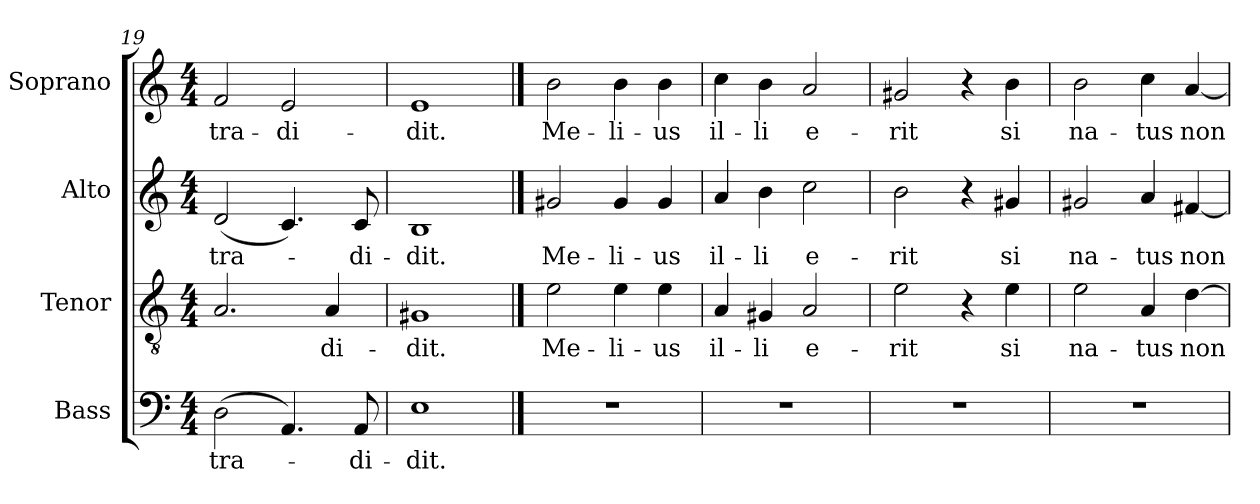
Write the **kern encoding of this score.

**kern	**text	**kern	**text	**kern	**text	**kern	**text
*part4	*part4	*part3	*part3	*part2	*part2	*part1	*part1
*staff4	*staff4	*staff3	*staff3	*staff2	*staff2	*staff1	*staff1
*I"Bass	*	*I"Tenor	*	*I"Alto	*	*I"Soprano	*
*I'B.	*	*I'T.	*	*I'A.	*	*I'S.	*
!!LO:LB:g=z
*clefF4	*	*clefGv2	*	*clefG2	*	*clefG2	*
*	*	*ITrd7c12	*	*	*	*	*
*k[]	*	*k[]	*	*k[]	*	*k[]	*
*C:	*	*C:	*	*C:	*	*C:	*
*M4/4	*	*M4/4	*	*M4/4	*	*M4/4	*
=19	=19	=19	=19	=19	=19	=19	=19
!	!LO:LY:b:color=#000000	!	!	!	!	!	!
!	!	!	!	!	!LO:LY:b:color=#000000	!	!
!	!	!	!	!	!	!	!LO:LY:b:color=#000000
(2Di\	tra-	2.AAi/	.	(2di/	tra-	2fi/	tra-
!	!	!	!	!	!	!	!LO:LY:b:color=#000000
4.AAi/)	.	.	.	4.ci/)	.	2ei/	-di-
!	!	!	!LO:LY:b:color=#000000	!	!	!	!
.	.	4AAi/	-di-	.	.	.	.
!	!LO:LY:b:color=#000000	!	!	!	!	!	!
!	!	!	!	!	!LO:LY:b:color=#000000	!	!
8AAi/	-di-	.	.	8ci/	-di-	.	.
=20	=20	=20	=20	=20	=20	=20	=20
!	!LO:LY:b:color=#000000	!	!	!	!	!	!
!	!	!	!LO:LY:b:color=#000000	!	!	!	!
!	!	!	!	!	!LO:LY:b:color=#000000	!	!
!	!	!	!	!	!	!	!LO:LY:b:color=#000000
1Ei	-dit.	1GG#Xi	-dit.	1Bi	-dit.	1ei	-dit.
==21	==21	==21	==21	==21	==21	==21	==21
!	!	!	!LO:LY:b:color=#000000	!	!	!	!
!	!	!	!	!	!LO:LY:b:color=#000000	!	!
!	!	!	!	!	!	!	!LO:LY:b:color=#000000
1r	.	2Ei\	Me-	2g#Xi/	Me-	2bi\	Me-
!	!	!	!LO:LY:b:color=#000000	!	!	!	!
!	!	!	!	!	!LO:LY:b:color=#000000	!	!
!	!	!	!	!	!	!	!LO:LY:b:color=#000000
.	.	4Ei\	-li-	4g#i/	-li-	4bi\	-li-
!	!	!	!LO:LY:b:color=#000000	!	!	!	!
!	!	!	!	!	!LO:LY:b:color=#000000	!	!
!	!	!	!	!	!	!	!LO:LY:b:color=#000000
.	.	4Ei\	-us	4g#i/	-us	4bi\	-us
=22	=22	=22	=22	=22	=22	=22	=22
!	!	!	!LO:LY:b:color=#000000	!	!	!	!
!	!	!	!	!	!LO:LY:b:color=#000000	!	!
!	!	!	!	!	!	!	!LO:LY:b:color=#000000
1r	.	4AAi/	il-	4ai/	il-	4cci\	il-
!	!	!	!LO:LY:b:color=#000000	!	!	!	!
!	!	!	!	!	!LO:LY:b:color=#000000	!	!
!	!	!	!	!	!	!	!LO:LY:b:color=#000000
.	.	4GG#Xi/	-li	4bi\	-li	4bi\	-li
!	!	!	!LO:LY:b:color=#000000	!	!	!	!
!	!	!	!	!	!LO:LY:b:color=#000000	!	!
!	!	!	!	!	!	!	!LO:LY:b:color=#000000
.	.	2AAi/	e-	2cci\	e-	2ai/	e-
=23	=23	=23	=23	=23	=23	=23	=23
!	!	!	!LO:LY:b:color=#000000	!	!	!	!
!	!	!	!	!	!LO:LY:b:color=#000000	!	!
!	!	!	!	!	!	!	!LO:LY:b:color=#000000
1r	.	2Ei\	-rit	2bi\	-rit	2g#Xi/	-rit
.	.	4r	.	4r	.	4r	.
!	!	!	!LO:LY:b:color=#000000	!	!	!	!
!	!	!	!	!	!LO:LY:b:color=#000000	!	!
!	!	!	!	!	!	!	!LO:LY:b:color=#000000
.	.	4Ei\	si	4g#Xi/	si	4bi\	si
=24	=24	=24	=24	=24	=24	=24	=24
!	!	!	!LO:LY:b:color=#000000	!	!	!	!
!	!	!	!	!	!LO:LY:b:color=#000000	!	!
!	!	!	!	!	!	!	!LO:LY:b:color=#000000
1r	.	2Ei\	na-	2g#Xi/	na-	2bi\	na-
!	!	!	!LO:LY:b:color=#000000	!	!	!	!
!	!	!	!	!	!LO:LY:b:color=#000000	!	!
!	!	!	!	!	!	!	!LO:LY:b:color=#000000
.	.	4AAi/	-tus	4ai/	-tus	4cci\	-tus
!	!	!	!LO:LY:b:color=#000000	!	!	!	!
!	!	!	!	!	!LO:LY:b:color=#000000	!	!
!	!	!	!	!	!	!	!LO:LY:b:color=#000000
.	.	[4Di\	non	[4f#Xi/	non	[4ai/	non
=	=	=	=	=	=	=	=
*-	*-	*-	*-	*-	*-	*-	*-
